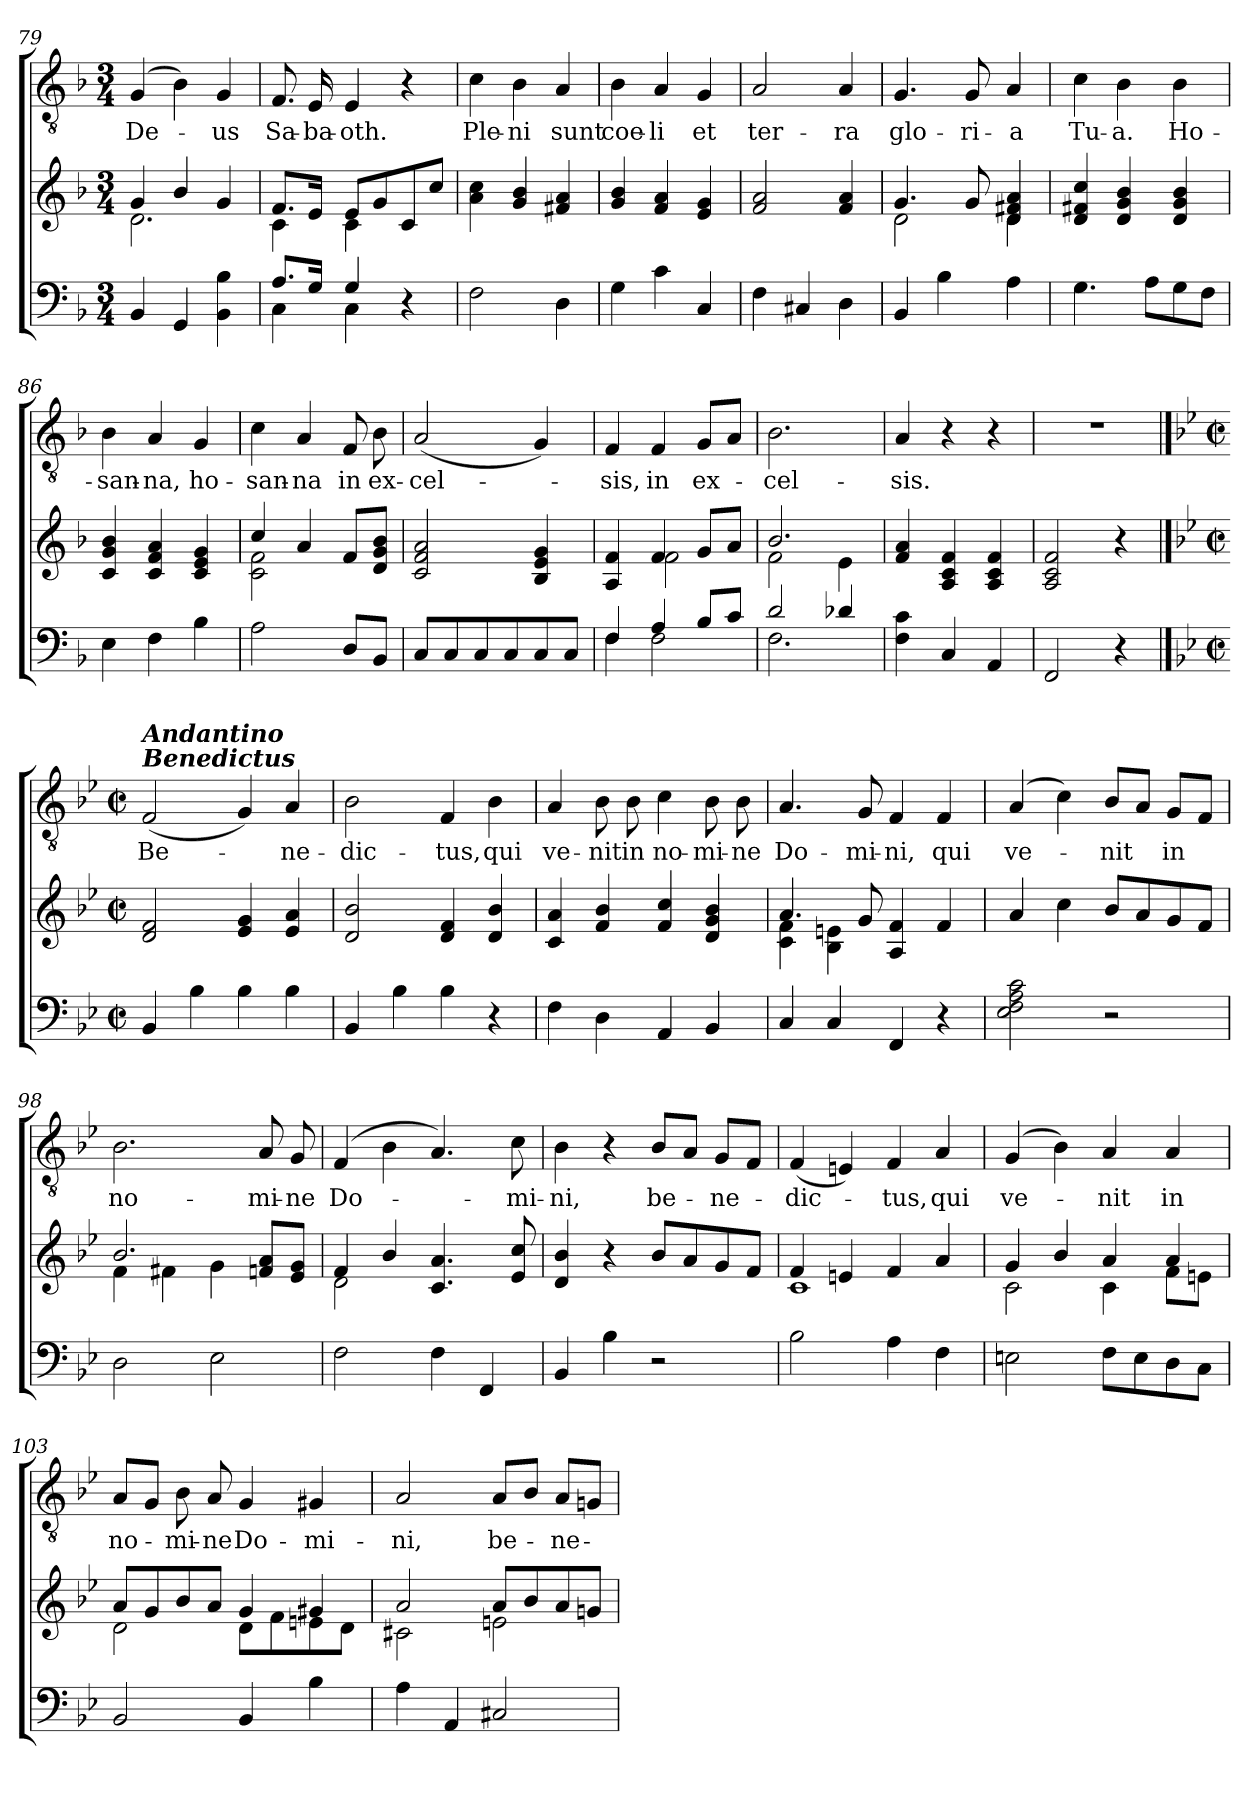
**kern	**kern	**kern	**text
*part2	*part2	*part1	*part1
*staff3	*staff2	*staff1	*staff1
*clefF4	*clefG2	*clefGv2	*
*k[b-]	*k[b-]	*k[b-]	*
*F:	*F:	*F:	*
*M3/4	*M3/4	*M3/4	*
=79	=79	=79	=79
*	*^	*	*
!	!	!	!	!LO:LY:b
4BB-/	4g/	2.d\	(4G/	De-
4GG/	4b-/	.	4B-\)	.
!	!	!	!	!LO:LY:b
4BB-\ 4B-\	4g/	.	4G/	-us
=80	=80	=80	=80	=80
*^	*	*	*	*
!	!	!	!	!	!LO:LY:b
8.A/L	4C\	8.f/L	4c\	8.F/	Sa-
!	!	!	!	!	!LO:LY:b
16G/Jk	.	16e/Jk	.	16E/	-ba-
!	!	!	!	!	!LO:LY:b
4G/	4C\	8e/L	4c\	4E/	-oth.
.	.	8g/	.	.	.
4r	4ryy	8c/	4ryy	4r	.
.	.	8cc/J	.	.	.
*v	*v	*	*	*	*
*	*v	*v	*	*
=81	=81	=81	=81
!	!	!	!LO:LY:b
2F\	4a\ 4cc\	4c\	Ple-
!	!	!	!LO:LY:b
.	4g/ 4b-/	4B-\	-ni
!	!	!	!LO:LY:b
4D\	4f#X/ 4a/	4A/	sunt
!!LO:LB:g=z
=82	=82	=82	=82
!	!	!	!LO:LY:b
4G\	4g/ 4b-/	4B-\	coe-
!	!	!	!LO:LY:b
4c\	4f/ 4a/	4A/	-li
!	!	!	!LO:LY:b
4C/	4e/ 4g/	4G/	et
=83	=83	=83	=83
!	!	!	!LO:LY:b
4F\	2f/ 2a/	2A/	ter-
4C#X/	.	.	.
!	!	!	!LO:LY:b
4D\	4f/ 4a/	4A/	-ra
=84	=84	=84	=84
*	*^	*	*
!	!	!	!	!LO:LY:b
4BB-/	4.g/	2d\	4.G/	glo-
4B-\	.	.	.	.
!	!	!	!	!LO:LY:b
.	8g/	.	8G/	-ri-
!	!	!	!	!LO:LY:b
4A\	4d/ 4f#X/ 4a/	4d\	4A/	-a
=85	=85	=85	=85	=85
!	!	!	!	!LO:LY:b
*	*v	*v	*	*
4.G\	4d/ 4f#X/ 4cc/	4c\	Tu-
!	!	!	!LO:LY:b
.	4d/ 4g/ 4b-/	4B-\	-a.
8A\L	.	.	.
!	!	!	!LO:LY:b
8G\	4d/ 4g/ 4b-/	4B-\	Ho-
8F\J	.	.	.
=86	=86	=86	=86
!	!	!	!LO:LY:b
4E\	4c/ 4g/ 4b-/	4B-\	-san-
!	!	!	!LO:LY:b
4F\	4c/ 4f/ 4a/	4A/	-na,
!	!	!	!LO:LY:b
4B-\	4c/ 4e/ 4g/	4G/	ho-
!!LO:LB:g=z
=87	=87	=87	=87
*	*^	*	*
!	!	!	!	!LO:LY:b
2A\	4cc/	2c\ 2f\	4c\	-san-
!	!	!	!	!LO:LY:b
.	4a/	.	4A/	-na
!	!	!	!	!LO:LY:b
8D/L	8f/L	4ryy	8F/	in
!	!	!	!	!LO:LY:b
8BB-/J	8d/ 8g/ 8b-/J	.	8B-\	ex-
*	*v	*v	*	*
=88	=88	=88	=88
!	!	!	!LO:LY:b
8C/L	2c/ 2f/ 2a/	(<2A/	-cel-
8C/	.	.	.
8C/	.	.	.
8C/	.	.	.
8C/	4B-/ 4e/ 4g/	4G/)	.
8C/J	.	.	.
=89	=89	=89	=89
*^	*^	*	*
!	!	!	!	!	!LO:LY:b
4F/	4F\	4A/ 4f/	4ryy	4F/	-sis,
!	!	!	!	!	!LO:LY:b
4A/	2F\	4f/	2f\	4F/	in
!	!	!	!	!	!LO:LY:b
8B-/L	.	8g/L	.	8G/L	ex-
8c/J	.	8a/J	.	8A/J	.
=90	=90	=90	=90	=90	=90
!	!	!	!	!	!LO:LY:b
2d/	2.F\	2.b-/	2f\	2.B-\	-cel-
4d-X/	.	.	4e\	.	.
*v	*v	*	*	*	*
=91	=91	=91	=91	=91
!	!	!	!	!LO:LY:b
*	*v	*v	*	*
4F\ 4c\	4f/ 4a/	4A/	-sis.
4C/	4A/ 4c/ 4f/	4r	.
4AA/	4A/ 4c/ 4f/	4r	.
=92	=92	=92	=92
2FF/	2A/ 2c/ 2f/	2.r	.
4r	4r	.	.
!!LO:PB:g=z
==93	==93	==93	==93
*k[b-e-]	*k[b-e-]	*k[b-e-]	*
*B-:	*B-:	*B-:	*
*M2/2	*M2/2	*M2/2	*
*met(c|)	*met(c|)	*met(c|)	*
!	!	!LO:TX:a:Bi:t=Benedictus	!
!	!	!LO:TX:a:Bi:t=Andantino	!
!	!	!	!LO:LY:b
4BB-/	2d/ 2f/	(<2F/	Be-
4B-\	.	.	.
4B-\	4e-/ 4g/	4G/)	.
!	!	!	!LO:LY:b
4B-\	4e-/ 4a/	4A/	-ne-
=94	=94	=94	=94
!	!	!	!LO:LY:b
4BB-/	2d/ 2b-/	2B-\	-dic-
4B-\	.	.	.
!	!	!	!LO:LY:b
4B-\	4d/ 4f/	4F/	-tus,
!	!	!	!LO:LY:b
4r	4d/ 4b-/	4B-\	qui
=95	=95	=95	=95
!	!	!	!LO:LY:b
4F\	4c/ 4a/	4A/	ve-
!	!	!	!LO:LY:b
4D\	4f/ 4b-/	8B-\	-nit
!	!	!	!LO:LY:b
.	.	8B-\	in
!	!	!	!LO:LY:b
4AA/	4f/ 4cc/	4c\	no-
!	!	!	!LO:LY:b
4BB-/	4d/ 4g/ 4b-/	8B-\	-mi-
!	!	!	!LO:LY:b
.	.	8B-\	-ne
=96	=96	=96	=96
*	*^	*	*
!	!	!	!	!LO:LY:b
4C/	4.a/	4c\ 4f\	4.A/	Do-
4C/	.	4B-\ 4en\	.	.
!	!	!	!	!LO:LY:b
.	8g/	.	8G/	-mi-
!	!	!	!	!LO:LY:b
4FF/	4A/ 4f/	2ryy	4F/	-ni,
!	!	!	!	!LO:LY:b
4r	4f/	.	4F/	qui
*	*v	*v	*	*
!!LO:LB:g=z
=97	=97	=97	=97
!	!	!	!LO:LY:b
2E-\ 2F\ 2A\ 2c\	4a/	(4A/	ve-
.	4cc\	4c\)	.
!	!	!	!LO:LY:b
2r	8b-/L	8B-/L	-nit
.	8a/	8A/J	.
!	!	!	!LO:LY:b
.	8g/	8G/L	in
.	8f/J	8F/J	.
=98	=98	=98	=98
*	*^	*	*
!	!	!	!	!LO:LY:b
2D\	2.b-/	4f\	2.B-\	no-
.	.	4f#X\	.	.
2E-\	.	4g\	.	.
!	!	!	!	!LO:LY:b
.	8fn/ 8a/L	4ryy	8A/	-mi-
!	!	!	!	!LO:LY:b
.	8e-/ 8g/J	.	8G/	-ne
=99	=99	=99	=99	=99
!	!	!	!	!LO:LY:b
2F\	4f/	2d\	(4F/	Do-
.	4b-/	.	4B-\	.
4F\	4.c/ 4.a/	2ryy	4.A/)	.
4FF/	.	.	.	.
!	!	!	!	!LO:LY:b
.	8e-/ 8cc/	.	8c\	-mi-
*	*v	*v	*	*
=100	=100	=100	=100
!	!	!	!LO:LY:b
4BB-/	4d/ 4b-/	4B-\	-ni,
4B-\	4r	4r	.
!	!	!	!LO:LY:b
2r	8b-/L	8B-/L	be-
.	8a/	8A/J	.
!	!	!	!LO:LY:b
.	8g/	8G/L	-ne-
.	8f/J	8F/J	.
=101	=101	=101	=101
*	*^	*	*
!	!	!	!	!LO:LY:b
2B-\	4f/	1c	(<4F/	-dic-
.	4en/	.	4En/)	.
!	!	!	!	!LO:LY:b
4A\	4f/	.	4F/	-tus,
!	!	!	!	!LO:LY:b
4F\	4a/	.	4A/	qui
!!LO:LB:g=z
=102	=102	=102	=102	=102
!	!	!	!	!LO:LY:b
2En\	4g/	2c\	(4G/	ve-
.	4b-/	.	4B-\)	.
!	!	!	!	!LO:LY:b
8F\L	4a/	4c\	4A/	-nit
8E\	.	.	.	.
!	!	!	!	!LO:LY:b
8D\	4a/	8f\L	4A/	in
8C\J	.	8en\J	.	.
=103	=103	=103	=103	=103
!	!	!	!	!LO:LY:b
2BB-/	8a/L	2d\	8A/L	no-
.	8g/	.	8G/J	.
!	!	!	!	!LO:LY:b
.	8b-/	.	8B-\	-mi-
!	!	!	!	!LO:LY:b
.	8a/J	.	8A/	-ne
!	!	!	!	!LO:LY:b
4BB-/	4g/	8d\L	4G/	Do-
.	.	8f\	.	.
!	!	!	!	!LO:LY:b
4B-\	4g#X/	8en\	4G#X/	-mi-
.	.	8d\J	.	.
=104	=104	=104	=104	=104
!	!	!	!	!LO:LY:b
4A\	2a/	2c#X\	2A/	-ni,
4AA/	.	.	.	.
!	!	!	!	!LO:LY:b
2C#X/	8a/L	2en\	8A/L	be-
.	8b-/	.	8B-/J	.
!	!	!	!	!LO:LY:b
.	8a/	.	8A/L	-ne-
.	8gn/J	.	8Gn/J	.
*	*v	*v	*	*
=	=	=	=
*-	*-	*-	*-
